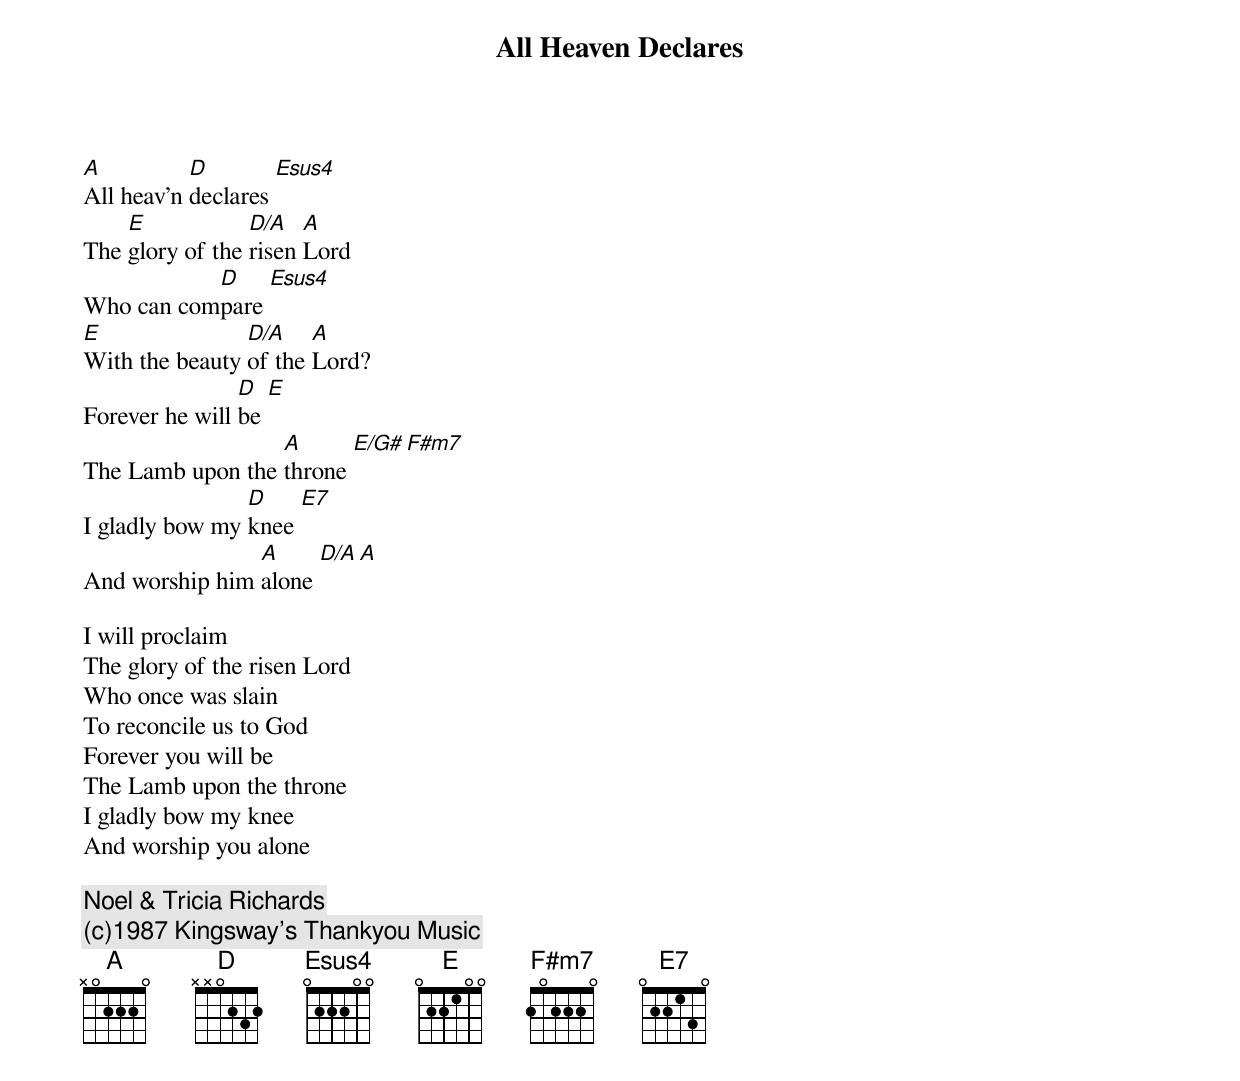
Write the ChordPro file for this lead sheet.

{t:All Heaven Declares}
[A]All heav'n [D]declares [Esus4]
The [E]glory of the [D/A]risen [A]Lord
Who can com[D]pare [Esus4]
[E]With the beauty [D/A]of the [A]Lord?
Forever he will [D]be [E]
The Lamb upon the [A]throne [E/G#][F#m7]
I gladly bow my [D]knee [E7]
And worship him [A]alone [D/A][A]

I will proclaim
The glory of the risen Lord
Who once was slain
To reconcile us to God
Forever you will be
The Lamb upon the throne
I gladly bow my knee
And worship you alone

{c:Noel & Tricia Richards}
{c:(c)1987 Kingsway's Thankyou Music}
